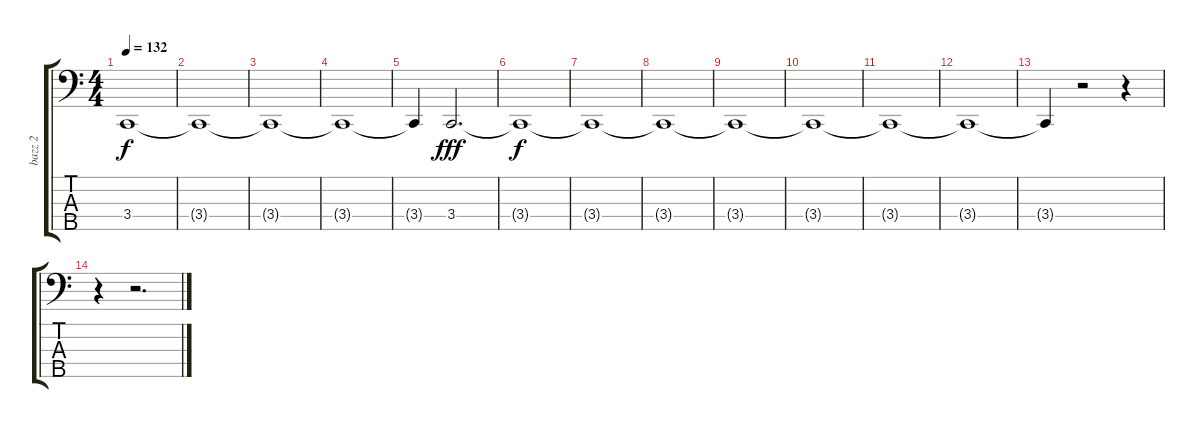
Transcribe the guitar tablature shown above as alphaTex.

\track ("bazz 2" "bazz 2") {instrument pad3polysynth}
\staff {score tabs}
\tuning (D3 G2 D2 A1 E1) {hide}
\ts (4 4)
\tempo 132
\clef f4
\ks c
3.4{t}.1{dy f} |
3.4{t}.1 |
3.4{t}.1 |
3.4{t}.1 |
3.4{t}.4 3.4.2{d dy fff} |
3.4{t}.1{dy f} |
3.4{t}.1 |
3.4{t}.1 |
3.4{t}.1 |
3.4{t}.1 |
3.4{t}.1 |
3.4{t}.1 |
3.4{t}.4 r.2 r.4 |
r.4 r.2{d}
